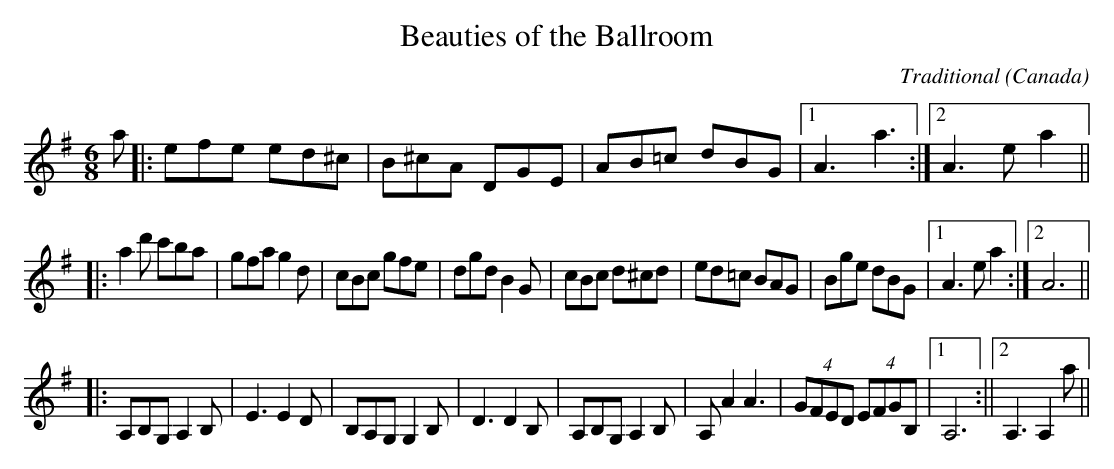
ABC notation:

X:1
T:Beauties of the Ballroom
Q:126
O:Canada
M:6/8
L:1/8
C:Traditional
K:G
a|: efe ed^c| B^cA DGE| AB=c dBG |1 A3a3:|2 A3 e a2||
|:a2 d' c'ba|gfa g2 d|cBc gfe|dgd B2 G|\
cBc d^cd|ed=c BAG|Bge dBG|1 A3 e a2:|2 A6 ||
|:A,B,G, A,2 B,|E3E2 D|B,A,G, G,2B,|\
D3D2 B,|A,B,G, A,2 B,|A, A2A3|(4GFED (4EFGB,|1 A,6:||2 A,3 A,2a||
